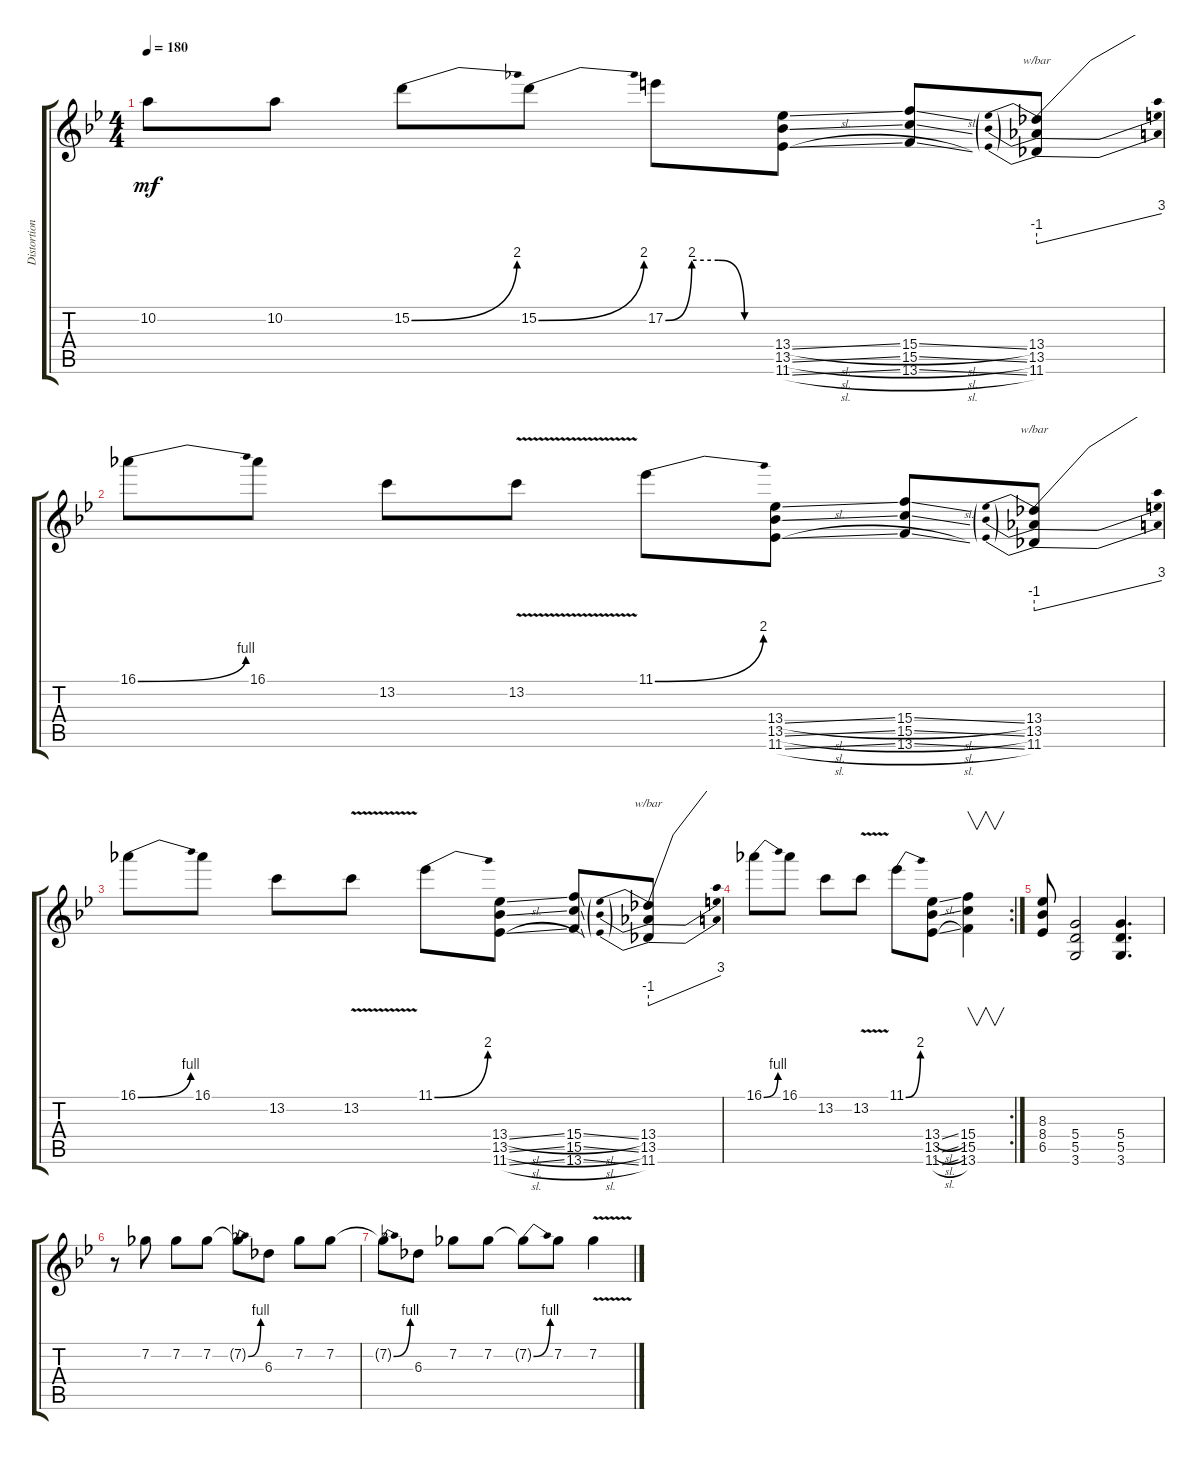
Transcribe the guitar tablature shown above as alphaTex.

\track ("Distortion Guitar" "Distortion") {instrument distortionguitar}
\staff {score tabs}
\tuning (E4 B3 G3 D3 A2 E2) {hide}
\ts (4 4)
\tempo 180
\clef g2
\ks bb
10.2.8{dy mf} 10.2.8 15.2{be (bend 0 0 60 8)}.8 15.2{be (bend 0 0 60 8)}.8 17.2{be (custom 0 0 15 8 30 8 45 0 60 0)}.8 (13.4{sl} 13.5{sl} 11.6{sl}).8 (15.4{sl} 15.5{sl} 13.6{sl}).8 (13.4 13.5 11.6).8{tbe (predivedive default 0 -4 60 12)} |
16.1{be (bend 0 0 60 4)}.8 16.1.8 13.2.8 13.2{v}.8 11.1{be (bend 0 0 60 8)}.8 (13.4{sl} 13.5{sl} 11.6{sl}).8 (15.4{sl} 15.5{sl} 13.6{sl}).8 (13.4 13.5 11.6).8{tbe (predivedive default 0 -4 60 12)} |
16.1{be (bend 0 0 60 4)}.8 16.1.8 13.2.8 13.2{v}.8 11.1{be (bend 0 0 60 8)}.8 (13.4{sl} 13.5{sl} 11.6{sl}).8 (15.4{sl} 15.5{sl} 13.6{sl}).8 (13.4 13.5 11.6).8{tbe (predivedive default 0 -4 60 12)} |
\rc 2
16.1{be (bend 0 0 60 4)}.8 16.1.8 13.2.8 13.2{v}.8 11.1{be (bend 0 0 60 8)}.8 (13.4{sl} 13.5{sl} 11.6{sl}).8 (15.4 15.5 13.6).4{v} |
(8.3 8.4 6.5).8 (5.4 5.5 3.6).2 (5.4 5.5 3.6).4{d} |
r.8 7.2.8 7.2.8 7.2.8 7.2{be (bend 0 0 60 4) t}.8 6.3.8 7.2.8 7.2.8 |
7.2{be (bend 0 0 60 4) t}.8 6.3.8 7.2.8 7.2.8 7.2{be (bend 0 0 60 4) t}.8 7.2.8 7.2{v}.4
